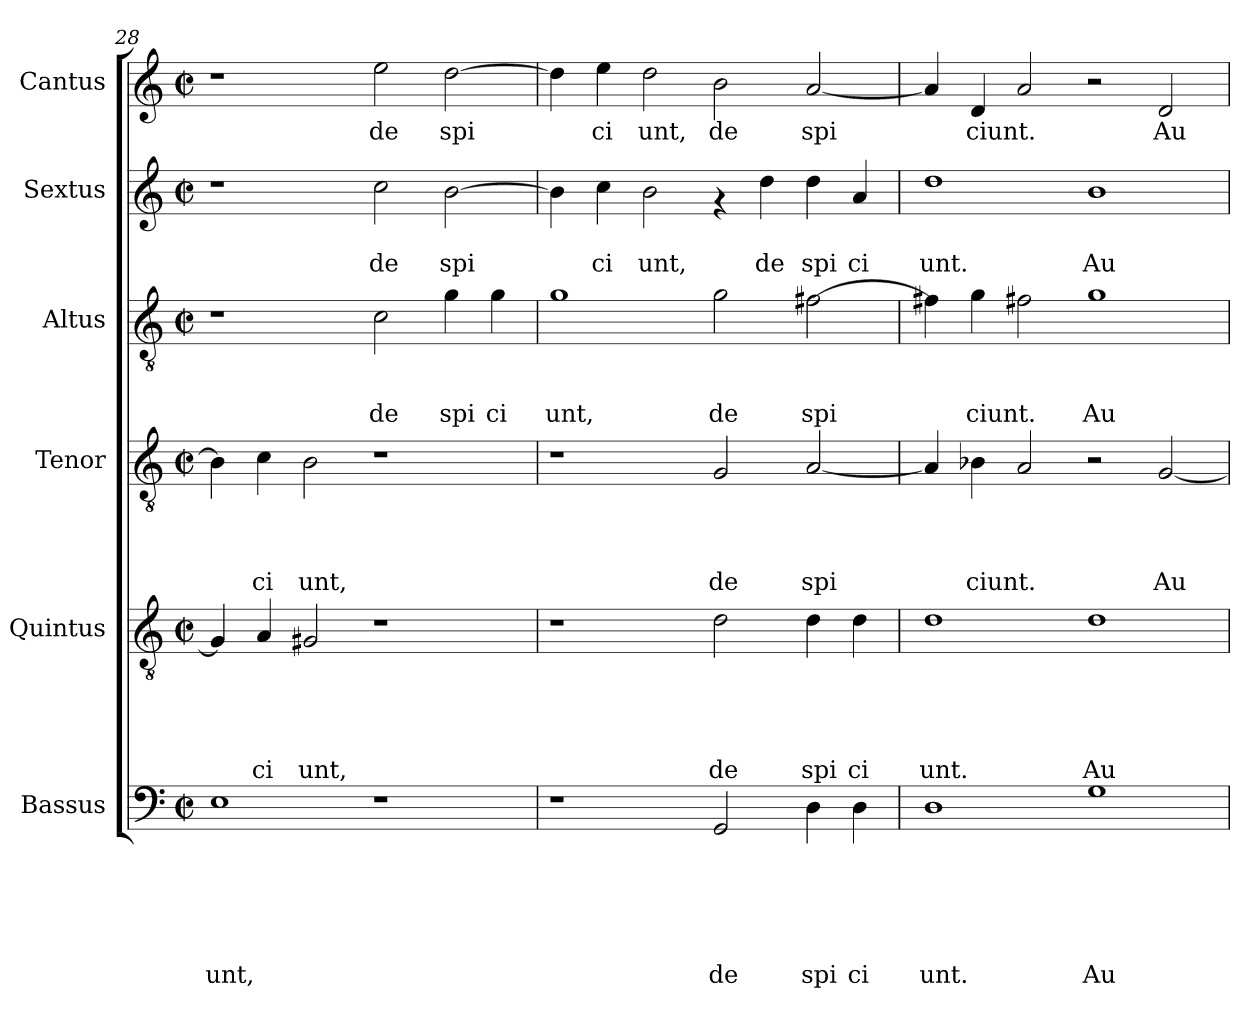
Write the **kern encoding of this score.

**kern	**text	**text	**text	**text	**text	**text	**kern	**text	**text	**text	**text	**text	**kern	**text	**text	**text	**text	**kern	**text	**text	**text	**kern	**text	**text	**kern	**text
*part6	*part6	*part6	*part6	*part6	*part6	*part6	*part5	*part5	*part5	*part5	*part5	*part5	*part4	*part4	*part4	*part4	*part4	*part3	*part3	*part3	*part3	*part2	*part2	*part2	*part1	*part1
*staff6	*staff6	*staff6	*staff6	*staff6	*staff6	*staff6	*staff5	*staff5	*staff5	*staff5	*staff5	*staff5	*staff4	*staff4	*staff4	*staff4	*staff4	*staff3	*staff3	*staff3	*staff3	*staff2	*staff2	*staff2	*staff1	*staff1
*I"Bassus	*	*	*	*	*	*	*I"Quintus	*	*	*	*	*	*I"Tenor	*	*	*	*	*I"Altus	*	*	*	*I"Sextus	*	*	*I"Cantus	*
*clefF4	*	*	*	*	*	*	*clefGv2	*	*	*	*	*	*clefGv2	*	*	*	*	*clefGv2	*	*	*	*clefG2	*	*	*clefG2	*
*k[]	*	*	*	*	*	*	*k[]	*	*	*	*	*	*k[]	*	*	*	*	*k[]	*	*	*	*k[]	*	*	*k[]	*
*C:	*	*	*	*	*	*	*C:	*	*	*	*	*	*C:	*	*	*	*	*C:	*	*	*	*C:	*	*	*C:	*
*M2/2	*	*	*	*	*	*	*M2/2	*	*	*	*	*	*M2/2	*	*	*	*	*M2/2	*	*	*	*M2/2	*	*	*M2/2	*
*met(c|)	*	*	*	*	*	*	*met(c|)	*	*	*	*	*	*met(c|)	*	*	*	*	*met(c|)	*	*	*	*met(c|)	*	*	*met(c|)	*
=28	=28	=28	=28	=28	=28	=28	=28	=28	=28	=28	=28	=28	=28	=28	=28	=28	=28	=28	=28	=28	=28	=28	=28	=28	=28	=28
!	!	!	!	!	!	!LO:LY:b	!	!	!	!	!	!	!	!	!	!	!	!	!	!	!	!	!	!	!	!
1E	.	.	.	.	.	unt,	4G#/]	.	.	.	.	.	4B\]	.	.	.	.	1r	.	.	.	1r	.	.	1r	.
!	!	!	!	!	!	!	!	!	!	!	!	!LO:LY:b	!	!	!	!	!LO:LY:b	!	!	!	!	!	!	!	!	!
.	.	.	.	.	.	.	4A/	.	.	.	.	ci	4c\	.	.	.	ci	.	.	.	.	.	.	.	.	.
!	!	!	!	!	!	!	!	!	!	!	!	!LO:LY:b	!	!	!	!	!LO:LY:b	!	!	!	!	!	!	!	!	!
.	.	.	.	.	.	.	2G#X/	.	.	.	.	unt,	2B\	.	.	.	unt,	.	.	.	.	.	.	.	.	.
!	!	!	!	!	!	!	!	!	!	!	!	!	!	!	!	!	!	!	!	!	!LO:LY:b	!	!	!LO:LY:b	!	!LO:LY:b
1r	.	.	.	.	.	.	1r	.	.	.	.	.	1r	.	.	.	.	2c\	.	.	de	2cc\	.	de	2ee\	de
!	!	!	!	!	!	!	!	!	!	!	!	!	!	!	!	!	!	!	!	!	!LO:LY:b	!	!	!LO:LY:b	!	!LO:LY:b
.	.	.	.	.	.	.	.	.	.	.	.	.	.	.	.	.	.	4g\	.	.	spi	[>2b\	.	spi	[>2dd\	spi
!	!	!	!	!	!	!	!	!	!	!	!	!	!	!	!	!	!	!	!	!	!LO:LY:b	!	!	!	!	!
.	.	.	.	.	.	.	.	.	.	.	.	.	.	.	.	.	.	4g\	.	.	ci	.	.	.	.	.
=29	=29	=29	=29	=29	=29	=29	=29	=29	=29	=29	=29	=29	=29	=29	=29	=29	=29	=29	=29	=29	=29	=29	=29	=29	=29	=29
!	!	!	!	!	!	!	!	!	!	!	!	!	!	!	!	!	!	!	!	!	!LO:LY:b	!	!	!	!	!
1r	.	.	.	.	.	.	1r	.	.	.	.	.	1r	.	.	.	.	1g	.	.	unt,	4b\]	.	.	4dd\]	.
!	!	!	!	!	!	!	!	!	!	!	!	!	!	!	!	!	!	!	!	!	!	!	!	!LO:LY:b	!	!LO:LY:b
.	.	.	.	.	.	.	.	.	.	.	.	.	.	.	.	.	.	.	.	.	.	4cc\	.	ci	4ee\	ci
!	!	!	!	!	!	!	!	!	!	!	!	!	!	!	!	!	!	!	!	!	!	!	!	!LO:LY:b	!	!LO:LY:b
.	.	.	.	.	.	.	.	.	.	.	.	.	.	.	.	.	.	.	.	.	.	2b\	.	unt,	2dd\	unt,
!	!	!	!	!	!	!LO:LY:b	!	!	!	!	!	!LO:LY:b	!	!	!	!	!LO:LY:b	!	!	!	!LO:LY:b	!	!	!	!	!LO:LY:b
2GG/	.	.	.	.	.	de	2d\	.	.	.	.	de	2G/	.	.	.	de	2g\	.	.	de	4rf	.	.	2b\	de
!	!	!	!	!	!	!	!	!	!	!	!	!	!	!	!	!	!	!	!	!	!	!	!	!LO:LY:b	!	!
.	.	.	.	.	.	.	.	.	.	.	.	.	.	.	.	.	.	.	.	.	.	4dd\	.	de	.	.
!	!	!	!	!	!	!LO:LY:b	!	!	!	!	!	!LO:LY:b	!	!	!	!	!LO:LY:b	!	!	!	!LO:LY:b	!	!	!LO:LY:b	!	!LO:LY:b
4D\	.	.	.	.	.	spi	4d\	.	.	.	.	spi	[<2A/	.	.	.	spi	[<2f#X\	.	.	spi	4dd\	.	spi	[<2a/	spi
!	!	!	!	!	!	!LO:LY:b	!	!	!	!	!	!LO:LY:b	!	!	!	!	!	!	!	!	!	!	!	!LO:LY:b	!	!
4D\	.	.	.	.	.	ci	4d\	.	.	.	.	ci	.	.	.	.	.	.	.	.	.	4a/	.	ci	.	.
!!LO:PB:g=z
=30	=30	=30	=30	=30	=30	=30	=30	=30	=30	=30	=30	=30	=30	=30	=30	=30	=30	=30	=30	=30	=30	=30	=30	=30	=30	=30
!	!	!	!	!	!	!LO:LY:b	!	!	!	!	!	!LO:LY:b	!	!	!	!	!	!	!	!	!	!	!	!LO:LY:b	!	!
1D	.	.	.	.	.	unt.	1d	.	.	.	.	unt.	4A/]	.	.	.	.	4f#X\]	.	.	.	1dd	.	unt.	4a/]	.
!	!	!	!	!	!	!	!	!	!	!	!	!	!	!	!	!	!LO:LY:b	!	!	!	!LO:LY:b	!	!	!	!	!LO:LY:b
.	.	.	.	.	.	.	.	.	.	.	.	.	4B-X\	.	.	.	ciunt.	4g\	.	.	ciunt.	.	.	.	4d/	ciunt.
.	.	.	.	.	.	.	.	.	.	.	.	.	2A/	.	.	.	.	2f#X\	.	.	.	.	.	.	2a/	.
!	!	!	!	!	!	!LO:LY:b	!	!	!	!	!	!LO:LY:b	!	!	!	!	!	!	!	!	!LO:LY:b	!	!	!LO:LY:b	!	!
1G	.	.	.	.	.	Au-	1d	.	.	.	.	Au	2r	.	.	.	.	1g	.	.	Au	1b	.	Au	2r	.
!	!	!	!	!	!	!	!	!	!	!	!	!	!	!	!	!	!LO:LY:b	!	!	!	!	!	!	!	!	!LO:LY:b
.	.	.	.	.	.	.	.	.	.	.	.	.	[<2G/	.	.	.	Au-	.	.	.	.	.	.	.	2d/	Au
=	=	=	=	=	=	=	=	=	=	=	=	=	=	=	=	=	=	=	=	=	=	=	=	=	=	=
*-	*-	*-	*-	*-	*-	*-	*-	*-	*-	*-	*-	*-	*-	*-	*-	*-	*-	*-	*-	*-	*-	*-	*-	*-	*-	*-
